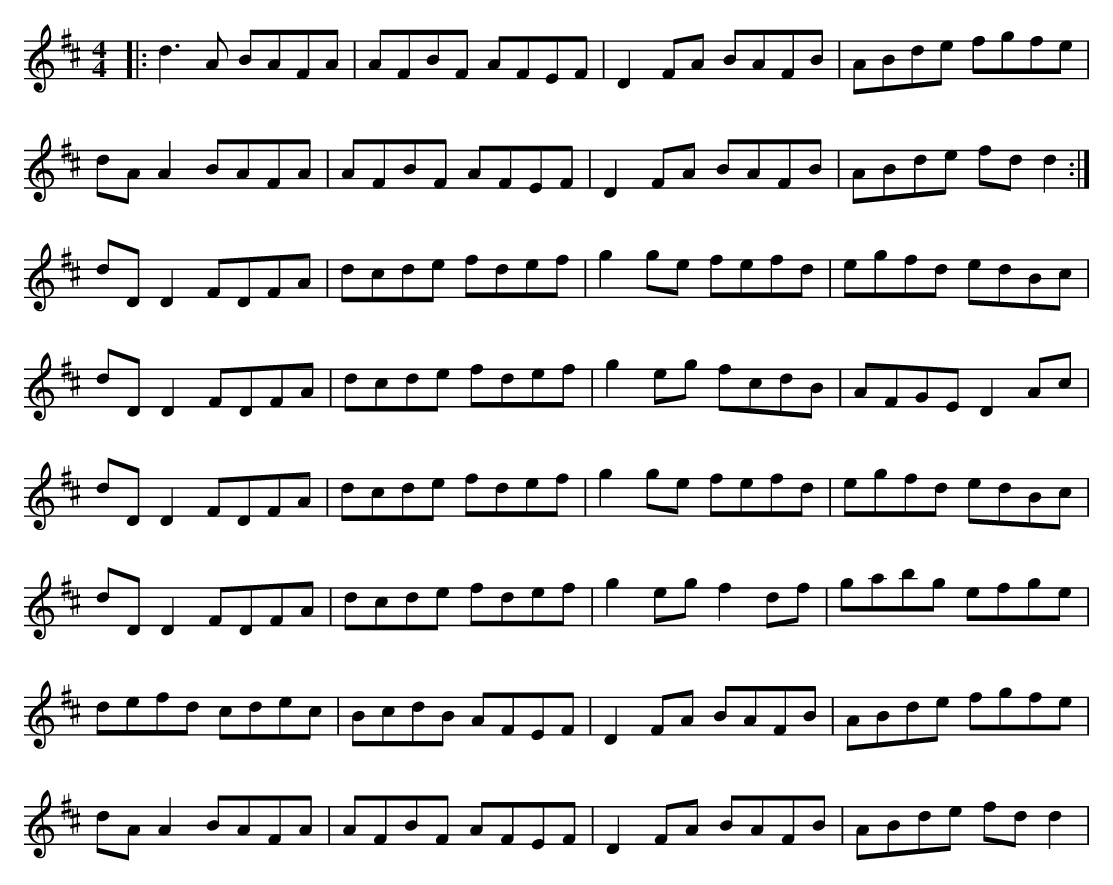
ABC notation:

X:1
M:4/4
K:D
|:d3 A BAFA|AFBF AFEF|D2 FA BAFB|ABde fgfe|
dA A2 BAFA|AFBF AFEF|D2 FA BAFB|ABde fd d2:|
dD D2 FDFA|dcde fdef|g2 ge fefd|egfd edBc|
dD D2 FDFA|dcde fdef|g2 eg fcdB|AFGE D2 Ac|
dD D2 FDFA|dcde fdef|g2 ge fefd|egfd edBc|
dD D2 FDFA|dcde fdef|g2 eg f2 df|gabg efge|
defd cdec|BcdB AFEF|D2 FA BAFB|ABde fgfe|
dA A2 BAFA|AFBF AFEF|D2 FA BAFB|ABde fd d2|
